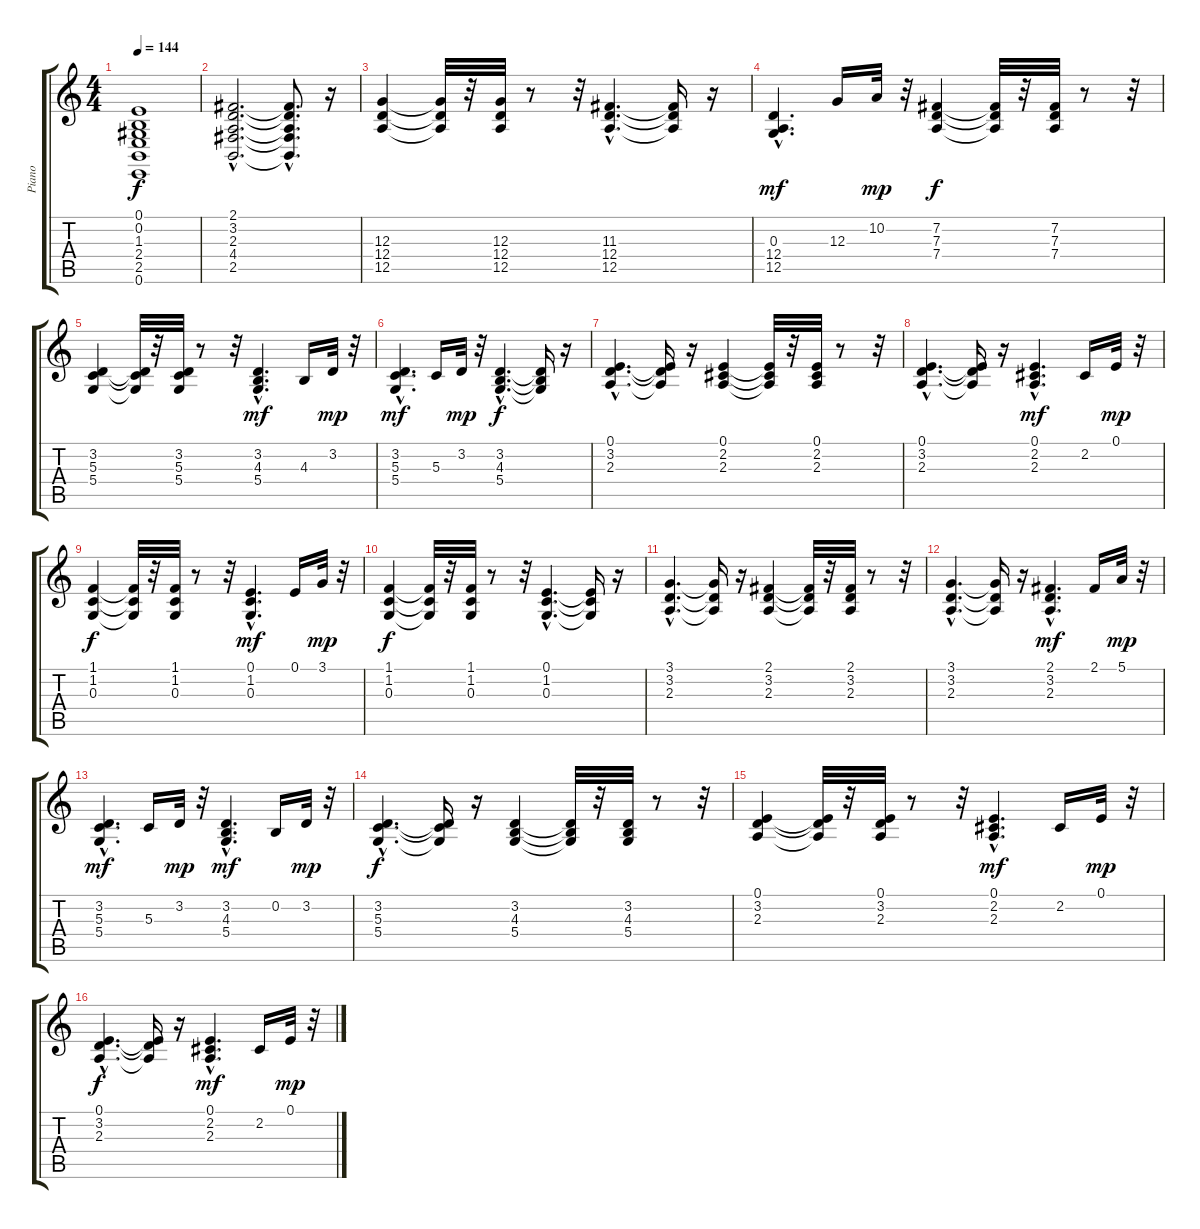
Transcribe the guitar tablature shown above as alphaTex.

\track ("Piano" "Piano") {instrument brightacousticpiano}
\staff {score tabs}
\tuning (E4 B3 G3 D3 A2 E2) {hide}
\ts (4 4)
\tempo 144
\clef g2
\ks c
(0.1 0.2 1.3 2.4 2.5 0.6).1{dy f} |
(2.1{hac} 3.2{hac} 2.3{hac} 4.4{hac} 2.5{hac}).2{d} (2.1{hac t} 3.2{hac t} 2.3{hac t} 4.4{hac t} 2.5{hac t}).8{d} r.16 |
(12.3 12.4 12.5).4 (12.3{t} 12.4{t} 12.5{t}).32 r.32 (12.3 12.4 12.5).32 r.8 r.32 (11.3{hac} 12.4{hac} 12.5{hac}).4{d} (11.3{t} 12.4{t} 12.5{t}).16 r.16 |
(0.3{hac} 12.4{hac} 12.5{hac}).4{d dy mf} 12.3.16 10.2.32{dy mp} r.32 (7.2 7.3 7.4).4{dy f} (7.2{t} 7.3{t} 7.4{t}).32 r.32 (7.2 7.3 7.4).32 r.8 r.32 |
(3.2 5.3 5.4).4 (3.2{t} 5.3{t} 5.4{t}).32 r.32 (3.2 5.3 5.4).32 r.8 r.32 (3.2{hac} 4.3{hac} 5.4{hac}).4{d dy mf} 4.3.16 3.2.32{dy mp} r.32 |
(3.2{hac} 5.3{hac} 5.4{hac}).4{d dy mf} 5.3.16 3.2.32{dy mp} r.32 (3.2{hac} 4.3{hac} 5.4{hac}).4{d dy f} (3.2{t} 4.3{t} 5.4{t}).16 r.16 |
(0.1{hac} 3.2{hac} 2.3{hac}).4{d} (0.1{t} 3.2{t} 2.3{t}).16 r.16 (0.1 2.2 2.3).4 (0.1{t} 2.2{t} 2.3{t}).32 r.32 (0.1 2.2 2.3).32 r.8 r.32 |
(0.1{hac} 3.2{hac} 2.3{hac}).4{d} (0.1{t} 3.2{t} 2.3{t}).16 r.16 (0.1{hac} 2.2{hac} 2.3{hac}).4{d dy mf} 2.2.16 0.1.32{dy mp} r.32 |
(1.1 1.2 0.3).4{dy f} (1.1{t} 1.2{t} 0.3{t}).32 r.32 (1.1 1.2 0.3).32 r.8 r.32 (0.1{hac} 1.2{hac} 0.3{hac}).4{d dy mf} 0.1.16 3.1.32{dy mp} r.32 |
(1.1 1.2 0.3).4{dy f} (1.1{t} 1.2{t} 0.3{t}).32 r.32 (1.1 1.2 0.3).32 r.8 r.32 (0.1{hac} 1.2{hac} 0.3{hac}).4{d} (0.1{t} 1.2{t} 0.3{t}).16 r.16 |
(3.1{hac} 3.2{hac} 2.3{hac}).4{d} (3.1{t} 3.2{t} 2.3{t}).16 r.16 (2.1 3.2 2.3).4 (2.1{t} 3.2{t} 2.3{t}).32 r.32 (2.1 3.2 2.3).32 r.8 r.32 |
(3.1{hac} 3.2{hac} 2.3{hac}).4{d} (3.1{t} 3.2{t} 2.3{t}).16 r.16 (2.1{hac} 3.2{hac} 2.3{hac}).4{d dy mf} 2.1.16 5.1.32{dy mp} r.32 |
(3.2{hac} 5.3{hac} 5.4{hac}).4{d dy mf} 5.3.16 3.2.32{dy mp} r.32 (3.2{hac} 4.3{hac} 5.4{hac}).4{d dy mf} 0.2.16 3.2.32{dy mp} r.32 |
(3.2{hac} 5.3{hac} 5.4{hac}).4{d dy f} (3.2{t} 5.3{t} 5.4{t}).16 r.16 (3.2 4.3 5.4).4 (3.2{t} 4.3{t} 5.4{t}).32 r.32 (3.2 4.3 5.4).32 r.8 r.32 |
(0.1 3.2 2.3).4 (0.1{t} 3.2{t} 2.3{t}).32 r.32 (0.1 3.2 2.3).32 r.8 r.32 (0.1{hac} 2.2{hac} 2.3{hac}).4{d dy mf} 2.2.16 0.1.32{dy mp} r.32 |
(0.1{hac} 3.2{hac} 2.3{hac}).4{d dy f} (0.1{t} 3.2{t} 2.3{t}).16 r.16 (0.1{hac} 2.2{hac} 2.3{hac}).4{d dy mf} 2.2.16 0.1.32{dy mp} r.32
